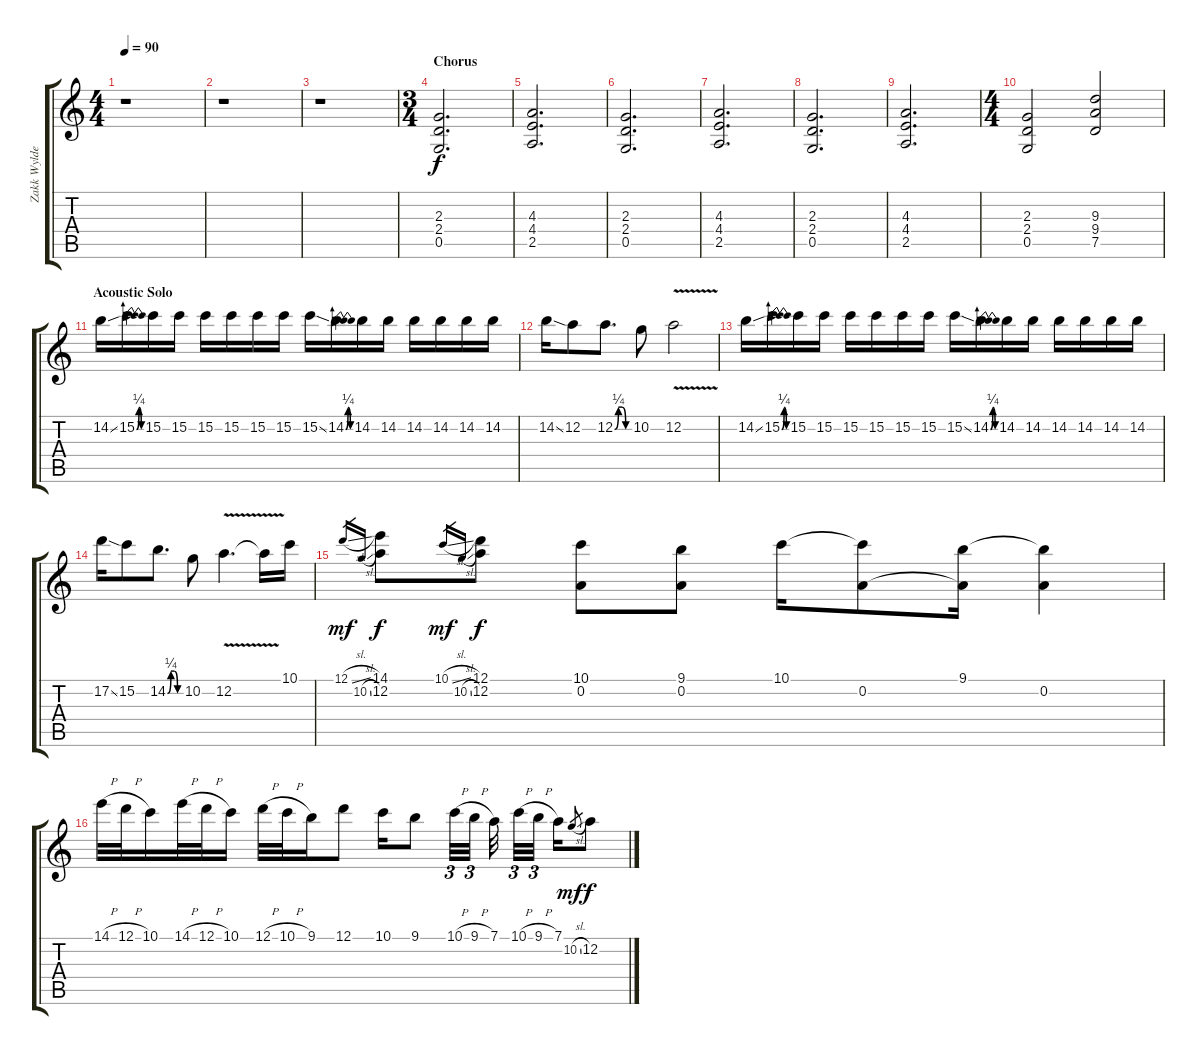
\track ("Zakk Wylde Lead" "Zakk Wylde") {instrument acousticguitarsteel}
\staff {score tabs}
\tuning (D4 A3 F3 C3 G2 D2) {hide}
\ts (4 4)
\tempo 90
\clef g2
\ks c
r.1{dy f} |
r.1 |
r.1 |
\ts (3 4)
\section ("" "Chorus")
(2.3 2.4 0.5).2{d} |
(4.3 4.4 2.5).2{d} |
(2.3 2.4 0.5).2{d} |
(4.3 4.4 2.5).2{d} |
(2.3 2.4 0.5).2{d} |
(4.3 4.4 2.5).2{d} |
\ts (4 4)
(2.3 2.4 0.5).2 (9.3 9.4 7.5).2 |
\section ("" "Acoustic Solo")
14.2{ss}.16 15.2{be (bendrelease 0 0 30 1 45 1 60 0)}.16 15.2.16 15.2.16 15.2.16 15.2.16 15.2.16 15.2.16 15.2{ss}.16 14.2{be (bendrelease 0 0 30 1 45 1 60 0)}.16 14.2.16 14.2.16 14.2.16 14.2.16 14.2.16 14.2.16 |
14.2{ss}.16 12.2.8 12.2{be (custom 0 0 15 1 30 1 45 0 60 0)}.8{d} 10.2.8 12.2{v}.2 |
14.2{ss}.16 15.2{be (bendrelease 0 0 30 1 45 1 60 0)}.16 15.2.16 15.2.16 15.2.16 15.2.16 15.2.16 15.2.16 15.2{ss}.16 14.2{be (bendrelease 0 0 30 1 45 1 60 0)}.16 14.2.16 14.2.16 14.2.16 14.2.16 14.2.16 14.2.16 |
17.2{ss}.16 15.2.8 14.2{be (custom 0 0 15 1 30 1 45 0 60 0)}.8{d} 10.2.8 12.2{v}.4{d} 12.2{t}.16 10.1.16 |
12.1{sl}.16{gr dy mf} 10.2{sl}.16{gr} (14.1 12.2).8{dy f} 10.1{sl}.16{gr dy mf} 10.2{sl}.16{gr} (12.1 12.2).8{dy f} (10.1 0.2).8 (9.1 0.2).8 10.1.16 (10.1{t} 0.2).8 (9.1 0.2{t}).16 (9.1{t} 0.2).4 |
14.1{h}.32 12.1{h}.32 10.1.16 14.1{h}.32 12.1{h}.32 10.1.16 12.1{h}.32 10.1{h}.32 9.1.16 12.1.8 10.1.16 9.1.8 10.1{h}.32{tu (3 2)} 9.1{h}.32{tu (3 2)} 7.1.32 10.1{h}.32{tu (3 2)} 9.1{h}.32{tu (3 2)} 7.1.16 10.2{sl}.8{gr dy mf} 12.2.8{dy f}
